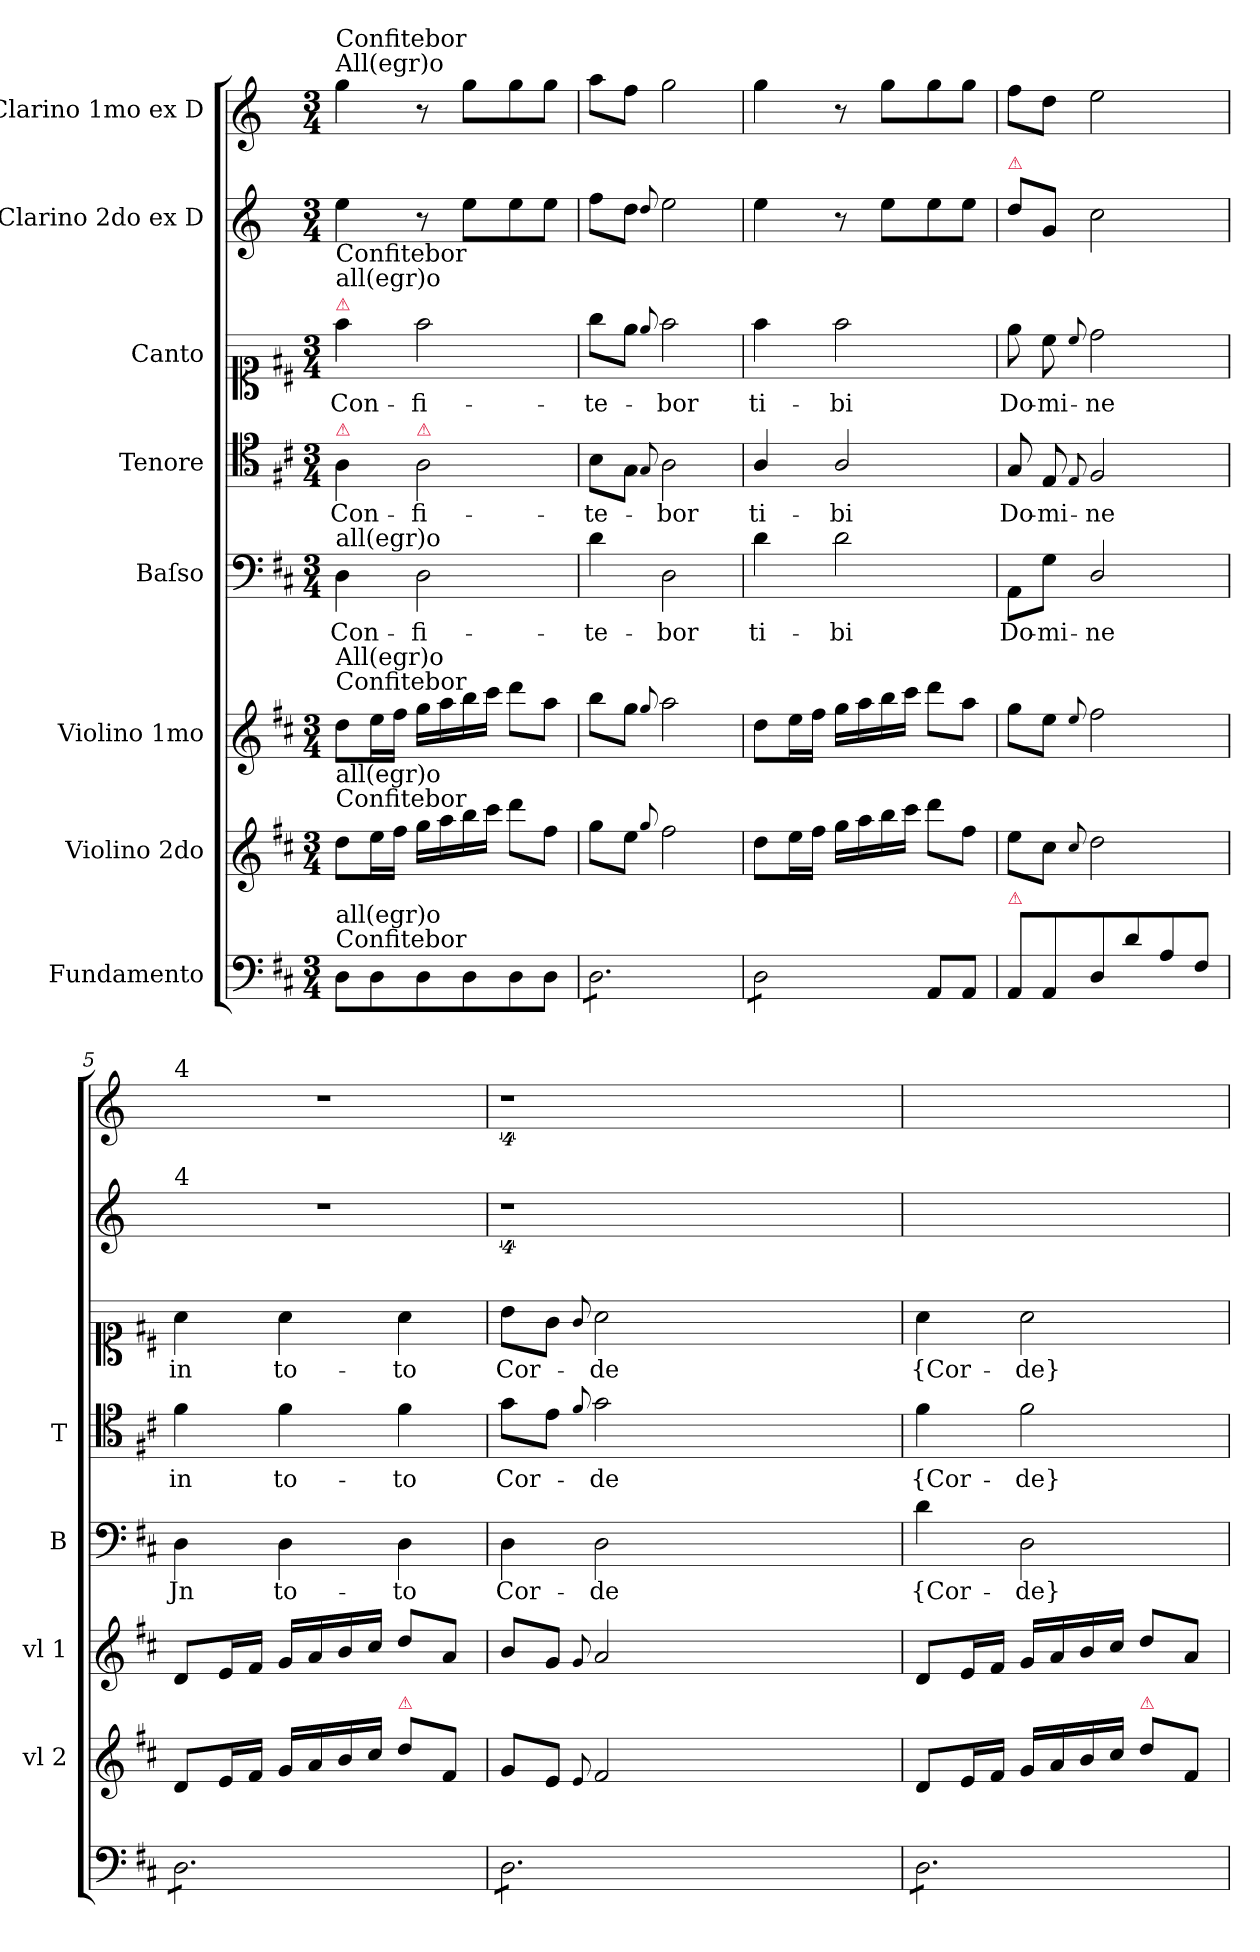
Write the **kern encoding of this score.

**kern	**kern	**kern	**kern	**text	**kern	**text	**kern	**text	**kern	**kern
*part8	*part7	*part6	*part5	*part5	*part4	*part4	*part3	*part3	*part2	*part1
*staff8	*staff7	*staff6	*staff5	*staff5	*staff4	*staff4	*staff3	*staff3	*staff2	*staff1
*I"Fundamento	*I"Violino 2do	*I"Violino 1mo	*I"Baſso	*	*I"Tenore	*	*I"Canto	*	*I"Clarino 2do ex D	*I"Clarino 1mo ex D
*	*I'vl 2	*I'vl 1	*I'B	*	*I'T	*	*	*	*	*
*clefF4	*clefG2	*clefG2	*clefF4	*	*clefC4	*	*clefC1	*	*clefG2	*clefG2
*	*	*	*	*	*	*	*	*	*ITrd-1c-2	*ITrd-1c-2
*k[f#c#]	*k[f#c#]	*k[f#c#]	*k[f#c#]	*	*k[f#c#]	*	*k[f#c#]	*	*k[f#c#]	*k[f#c#]
*D:	*D:	*D:	*D:	*	*D:	*	*D:	*	*D:	*D:
*M3/4	*M3/4	*M3/4	*M3/4	*	*M3/4	*	*M3/4	*	*M3/4	*M3/4
=1	=1	=1	=1	=1	=1	=1	=1	=1	=1	=1
!	!	!	!	!	!	!	!	!	!	!LO:TX:a:t=All(egr)o
!	!	!	!	!	!	!	!	!	!	!LO:TX:a:t=Confitebor
!	!	!	!	!	!	!	!	!	!LO:TX:b:t=Confitebor	!
!	!	!	!	!	!	!	!LO:TX:a:color=crimson:t=⚠	!	!	!
!	!	!	!	!	!	!	!LO:TX:a:t=all(egr)o	!	!	!
!	!	!	!	!	!LO:TX:a:color=crimson:t=⚠	!	!	!	!	!
!	!	!	!LO:TX:a:t=all(egr)o	!	!	!	!	!	!	!
!	!	!LO:TX:a:t=Confitebor	!	!	!	!	!	!	!	!
!	!	!LO:TX:a:t=All(egr)o	!	!	!	!	!	!	!	!
!	!LO:TX:a:t=Confitebor	!	!	!	!	!	!	!	!	!
!	!LO:TX:a:t=all(egr)o	!	!	!	!	!	!	!	!	!
!LO:TX:a:t=Confitebor	!	!	!	!	!	!	!	!	!	!
!LO:TX:a:t=all(egr)o	!	!	!	!	!	!	!	!	!	!
8D\L	8dd\L	8dd\L	4D\	Con-	4A\	Con-	4ff#\	Con-	4ff#\	4aa\
8D\	16ee\L	16ee\L	.	.	.	.	.	.	.	.
.	16ff#\JJ	16ff#\JJ	.	.	.	.	.	.	.	.
!	!	!	!	!	!LO:TX:a:color=crimson:t=⚠	!	!	!	!	!
8D\	16gg\LL	16gg\LL	2D\	-fi-	2A\	-fi-	2ff#\	-fi-	8r	8r
.	16aa\	16aa\	.	.	.	.	.	.	.	.
8D\	16bb\	16bb\	.	.	.	.	.	.	8ff#\L	8aa\L
.	16ccc#\JJ	16ccc#\JJ	.	.	.	.	.	.	.	.
8D\	8ddd\L	8ddd\L	.	.	.	.	.	.	8ff#\	8aa\
8D\J	8ff#\J	8aa\J	.	.	.	.	.	.	8ff#\J	8aa\J
=2	=2	=2	=2	=2	=2	=2	=2	=2	=2	=2
*tremolo	*	*	*	*	*	*	*	*	*	*
8D\L	8gg\L	8bb\L	4d\	-te-	8B\L	-te-	8gg\L	-te-	8gg\L	8bb\L
8D\	8ee\J	8gg\J	.	.	8G\J	.	8ee\J	.	8ee\J	8gg\J
.	8qqgg/	8qqgg/	.	.	8qqG/	.	8qqee/	.	8qqee/	.
8D\	2ff#\	2aa\	2D\	-bor	2A\	-bor	2ff#\	-bor	2ff#\	2aa\
8D\	.	.	.	.	.	.	.	.	.	.
8D\	.	.	.	.	.	.	.	.	.	.
8D\J	.	.	.	.	.	.	.	.	.	.
=3	=3	=3	=3	=3	=3	=3	=3	=3	=3	=3
8D\L	8dd\L	8dd\L	4d\	ti-	4A/	ti-	4ff#\	ti-	4ff#\	4aa\
8D\	16ee\L	16ee\L	.	.	.	.	.	.	.	.
.	16ff#\JJ	16ff#\JJ	.	.	.	.	.	.	.	.
8D\	16gg\LL	16gg\LL	2d\	-bi	2A/	-bi	2ff#\	-bi	8r	8r
.	16aa\	16aa\	.	.	.	.	.	.	.	.
8D\J	16bb\	16bb\	.	.	.	.	.	.	8ff#\L	8aa\L
*Xtremolo	*	*	*	*	*	*	*	*	*	*
.	16ccc#\JJ	16ccc#\JJ	.	.	.	.	.	.	.	.
8AA/L	8ddd\L	8ddd\L	.	.	.	.	.	.	8ff#\	8aa\
8AA/J	8ff#\J	8aa\J	.	.	.	.	.	.	8ff#\J	8aa\J
=4	=4	=4	=4	=4	=4	=4	=4	=4	=4	=4
!	!	!	!	!	!	!	!	!	!LO:TX:a:color=crimson:t=⚠	!
!LO:TX:a:color=crimson:t=⚠	!	!	!	!	!	!	!	!	!	!
8AA/L	8ee\L	8gg\L	8AA\L	Do-	8G/	Do-	8ee\	Do-	8ee\L	8gg\L
8AA/	8cc#\J	8ee\J	8G\J	-mi-	8E/	-mi-	8cc#\	-mi-	8a/J	8ee\J
.	8qqcc#/	8qqee/	.	.	8qqE/	.	8qqcc#/	.	.	.
8D/	2dd\	2ff#\	2D/	-ne	2F#/	-ne	2dd\	-ne	2dd\	2ff#\
8d\	.	.	.	.	.	.	.	.	.	.
8A\	.	.	.	.	.	.	.	.	.	.
8F#\J	.	.	.	.	.	.	.	.	.	.
=5	=5	=5	=5	=5	=5	=5	=5	=5	=5	=5
!	!	!	!	!	!	!	!	!	!	!LO:TX:a:t=4
!	!	!	!	!	!	!	!	!	!LO:TX:a:t=4	!
*tremolo	*	*	*	*	*	*	*	*	*	*
8D\L	8d/L	8d/L	4D\	Jn	4f#\	in	4a\	in	2.r	2.r
8D\	16e/L	16e/L	.	.	.	.	.	.	.	.
.	16f#/JJ	16f#/JJ	.	.	.	.	.	.	.	.
8D\	16g/LL	16g/LL	4D\	to-	4f#\	to-	4a\	to-	.	.
.	16a/	16a/	.	.	.	.	.	.	.	.
8D\	16b/	16b/	.	.	.	.	.	.	.	.
.	16cc#/JJ	16cc#/JJ	.	.	.	.	.	.	.	.
!	!LO:TX:a:color=crimson:t=⚠	!	!	!	!	!	!	!	!	!
8D\	8dd\L	8dd/L	4D\	-to	4f#\	-to	4a\	-to	.	.
8D\J	8f#/J	8a/J	.	.	.	.	.	.	.	.
=6	=6	=6	=6	=6	=6	=6	=6	=6	=6	=6
8D\L	8g/L	8b/L	4D\	Cor-	8g\L	Cor-	8b\L	Cor-	4%9r	4%9r
8D\	8e/J	8g/J	.	.	8e\J	.	8g\J	.	.	.
.	8qqe/	8qqg/	.	.	8qqf#/	.	8qqg/	.	.	.
8D\	2f#/	2a/	2D\	-de	2g\	-de	2a\	-de	.	.
8D\	.	.	.	.	.	.	.	.	.	.
8D\	.	.	.	.	.	.	.	.	.	.
8D\J	.	.	.	.	.	.	.	.	.	.
1.ryy	1.ryy	1.ryy	1.ryy	.	1.ryy	.	1.ryy	.	.	.
=7	=7	=7	=7	=7	=7	=7	=7	=7	=7	=7
8D\L	8d/L	8d/L	4d\	{Cor-	4f#\	{Cor-	4a\	{Cor-	2.ryy	2.ryy
8D\	16e/L	16e/L	.	.	.	.	.	.	.	.
.	16f#/JJ	16f#/JJ	.	.	.	.	.	.	.	.
8D\	16g/LL	16g/LL	2D\	-de}	2f#\	-de}	2a\	-de}	.	.
.	16a/	16a/	.	.	.	.	.	.	.	.
8D\	16b/	16b/	.	.	.	.	.	.	.	.
.	16cc#/JJ	16cc#/JJ	.	.	.	.	.	.	.	.
!	!LO:TX:a:color=crimson:t=⚠	!	!	!	!	!	!	!	!	!
8D\	8dd/L	8dd/L	.	.	.	.	.	.	.	.
8D\J	8f#\J	8a/J	.	.	.	.	.	.	.	.
*Xtremolo	*	*	*	*	*	*	*	*	*	*
=	=	=	=	=	=	=	=	=	=	=
*-	*-	*-	*-	*-	*-	*-	*-	*-	*-	*-
